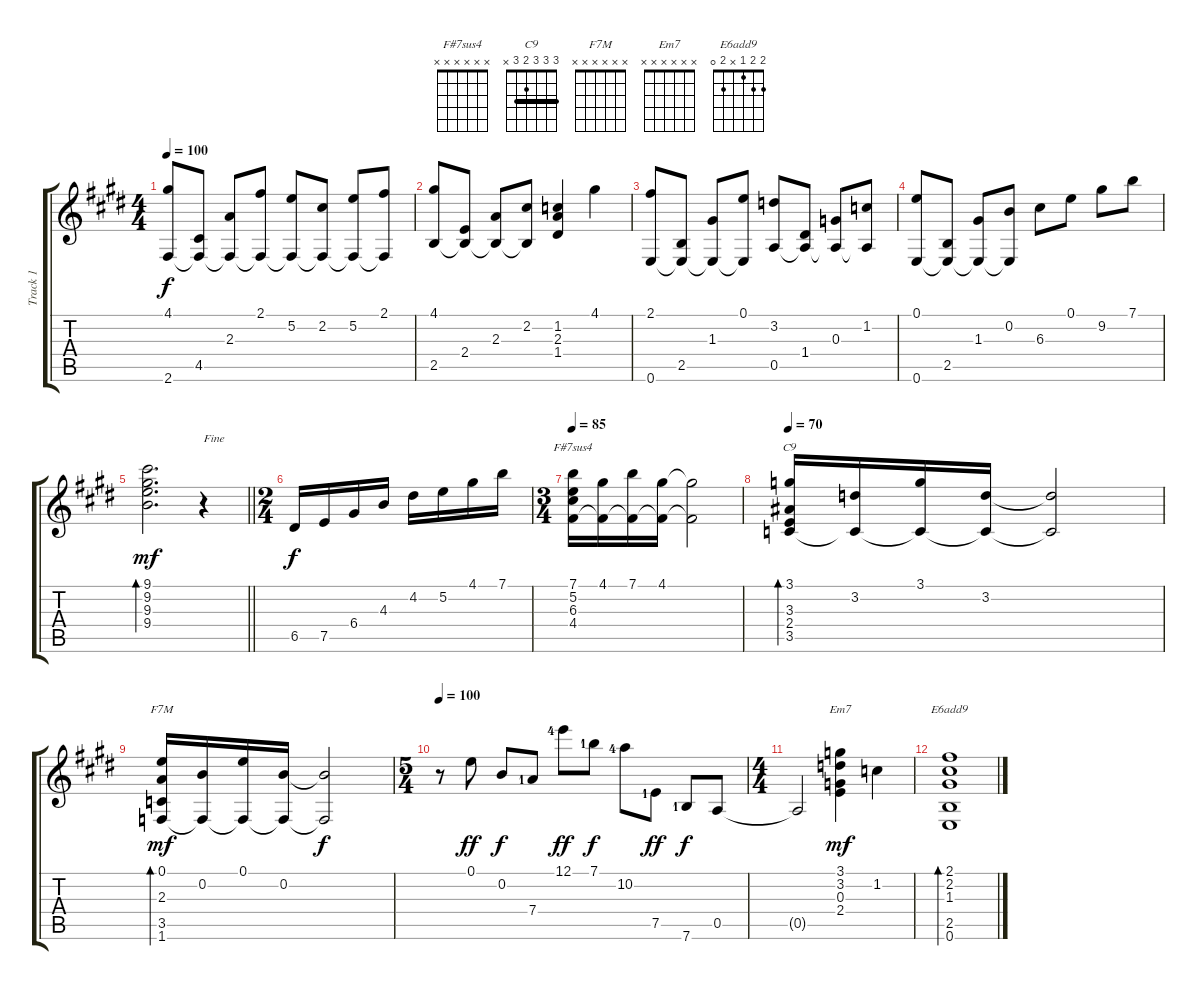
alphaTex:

\track ("Track 1" "Track 1") {instrument acousticguitarnylon}
\staff {score tabs}
\tuning (E4 B3 G3 D3 A2 E2) {hide}
\chord ("F#7sus4" x x x x x x)
\chord ("C9" 3 3 3 2 3 x) {barre 3}
\chord ("F7M" x x x x x x)
\chord ("Em7" x x x x x x)
\chord ("E6add9" 2 2 1 x 2 0)
\ts (4 4)
\tempo 100
\clef g2
\ks e
(4.1 2.6).8{dy f} (4.5 2.6{t}).8 (2.3 2.6{t}).8 (2.1 2.6{t}).8 (5.2 2.6{t}).8 (2.2 2.6{t}).8 (5.2 2.6{t}).8 (2.1 2.6{t}).8 |
(4.1 2.5).8 (2.4 2.5{t}).8 (2.3 2.5{t}).8 (2.2 2.5{t}).8 (1.2 2.3 1.4).4 4.1.4 |
(2.1 0.6).8 (2.5 0.6{t}).8 (1.3 0.6{t}).8 (0.1 0.6{t}).8 (3.2 0.5).8 (1.4 0.5{t}).8 (0.3 0.5{t}).8 (1.2 0.5{t}).8 |
(0.1 0.6).8 (2.5 0.6{t}).8 (1.3 0.6{t}).8 (0.2 0.6{t}).8 6.3.8 0.1.8 9.2.8 7.1.8 |
\barLineRight lightlight
(9.1 9.2 9.3 9.4).2{d bd 240 dy mf} r.4{txt "Fine"} |
\ts (2 4)
6.5.16{dy f} 7.5.16 6.4.16 4.3.16 4.2.16 5.2.16 4.1.16 7.1.16 |
\ts (3 4)
\tempo 85
(7.1 5.2 6.3 4.4).16{ch "F#7sus4"} (4.1 4.4{t}).16 (7.1 4.4{t}).16 (4.1 4.4{t}).16 (4.1{t} 4.4{t}).2 |
\tempo 70
(3.1 3.3 2.4 3.5).16{bd 240 ch "C9"} (3.2 3.5{t}).16 (3.1 3.5{t}).16 (3.2 3.5{t}).16 (3.2{t} 3.5{t}).2 |
(0.1 2.3 3.5 1.6).16{bd 240 ch "F7M" dy mf} (0.2 1.6{t}).16 (0.1 1.6{t}).16 (0.2 1.6{t}).16 (0.2{t} 1.6{t}).2{dy f} |
\ts (5 4)
\tempo 100
r.8 0.1.8{dy ff} 0.2.8{dy f} 7.4{lf 2}.8 12.1{lf 5}.8{dy ff} 7.1{lf 2}.8{dy f} 10.2{lf 5}.8 7.5{lf 2}.8{dy ff} 7.6{lf 2}.8{dy f} 0.5.8 |
\ts (4 4)
0.5{t}.2 (3.1 3.2 0.3 2.4).4{ch "Em7" dy mf} 1.2.4 |
(2.1 2.2 1.3 2.5 0.6).1{bd 240 ch "E6add9"}
